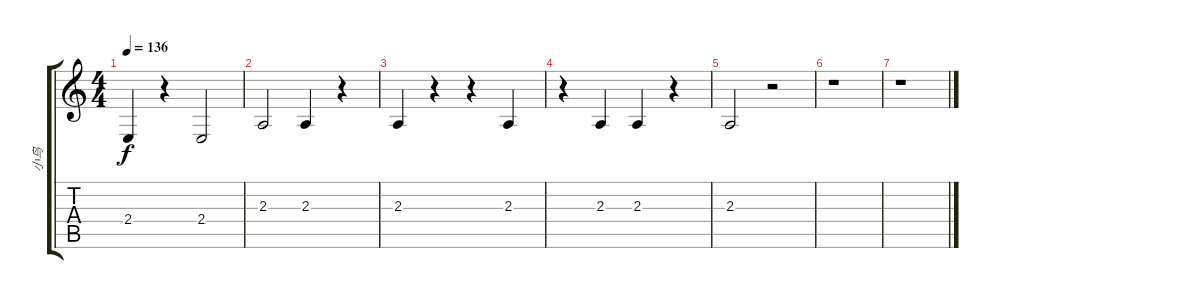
\track ("小鸟" "小鸟") {instrument birdtweet}
\staff {score tabs}
\tuning (E4 B3 G3 D3 A2 E2) {hide}
\ts (4 4)
\tempo 136
\clef g2
\ks c
2.4.4{dy f} r.4 2.4.2 |
2.3.2 2.3.4 r.4 |
2.3.4 r.4 r.4 2.3.4 |
r.4 2.3.4 2.3.4 r.4 |
2.3.2 r.2 |
r.1 |
r.1
